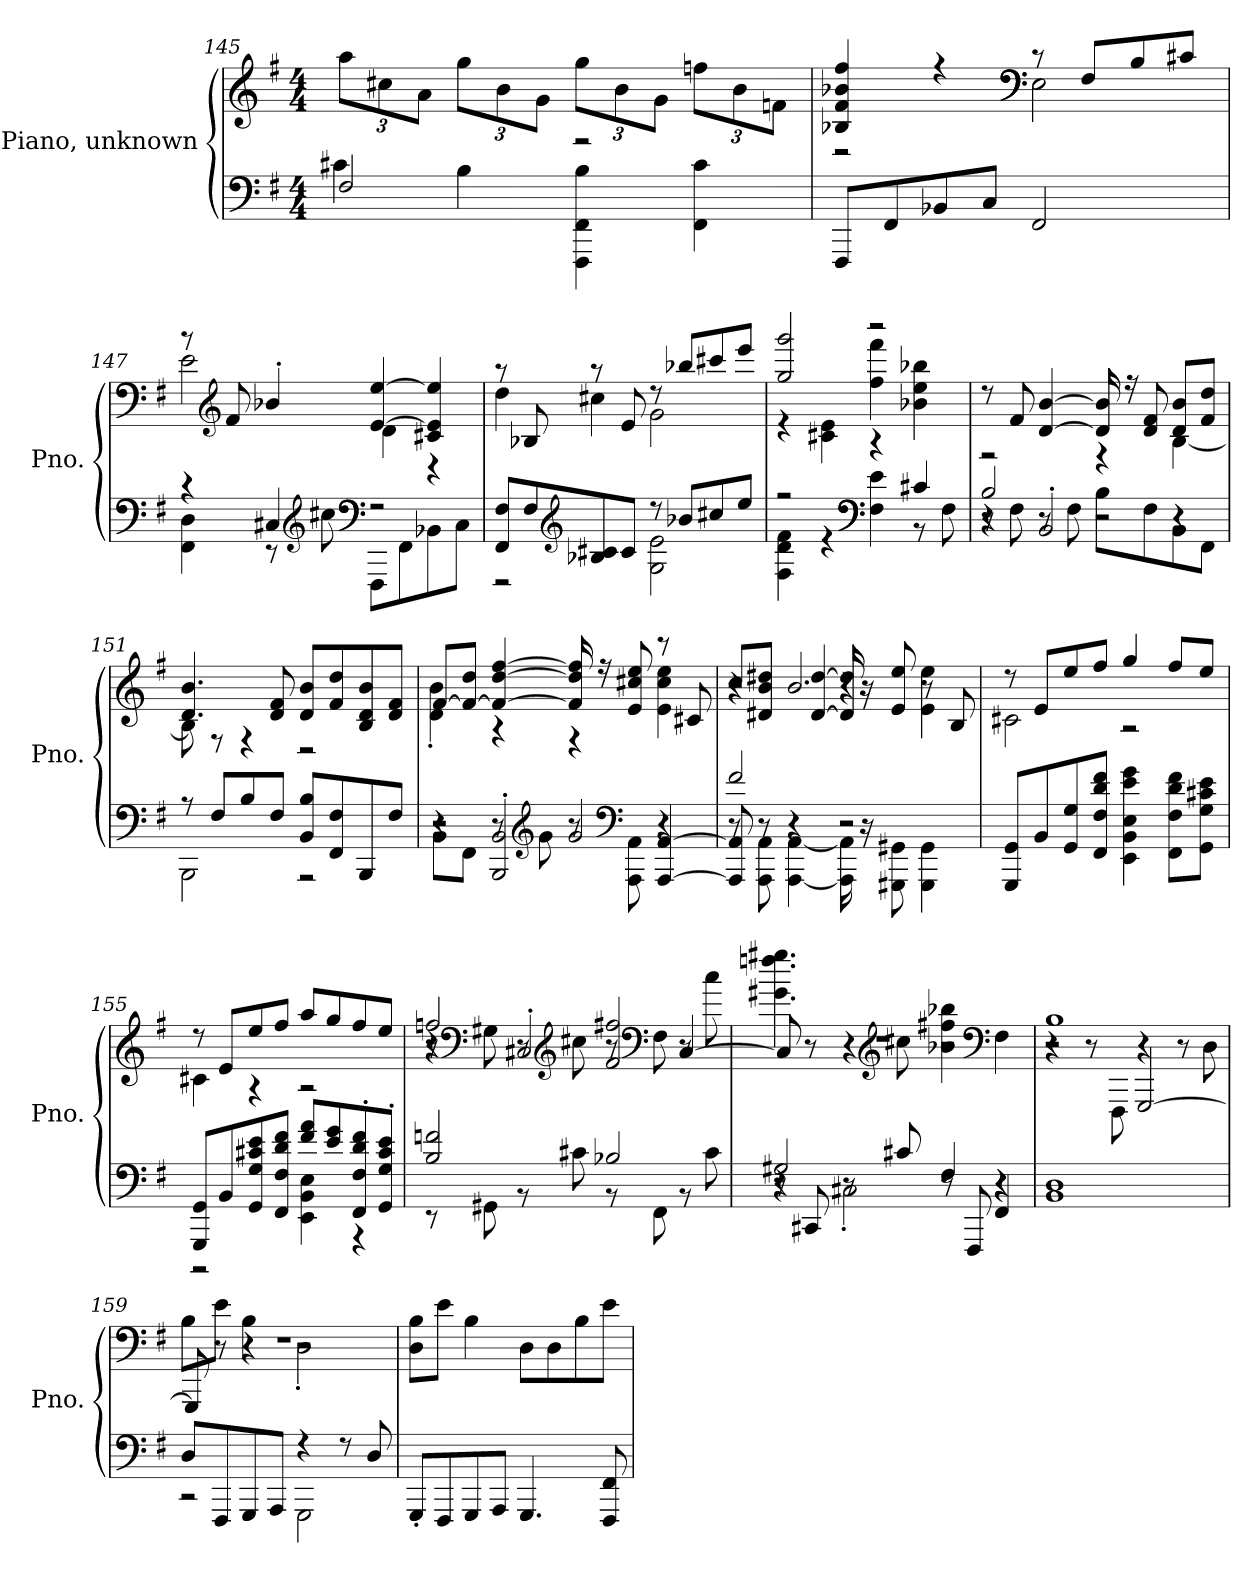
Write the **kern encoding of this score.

**kern	**kern
*part1	*part1
*staff2	*staff1
*I"Piano, unknown	*
*I'Pno.	*
!!LO:LB:g=z
*clefF4	*clefG2
*k[f#]	*k[f#]
*M4/4	*M4/4
=145	=145
*^	*
*	*	*Xbrackettup
2F#/	4c#X\	12aa\L
.	.	12cc#X\
.	.	12a\J
.	4B\	12gg\L
.	.	12b\
.	.	12g\J
2r	4FFF#\ 4FF#\ 4B\	12gg\L
.	.	12b\
.	.	12g\J
.	4FF#\ 4c#\	12ffn\L
.	.	12b\
.	.	12fn\J
*v	*v	*
=146	=146
*	*^
8FFF#/L	4B-X/ 4f#/ 4b-X/ 4ff#/	2r
8FF#/	.	.
8BB-X/	4r	.
8C/J	.	.
*	*clefF4	*
2FF#/	8r	2E\
.	8F#/L	.
.	8B-/	.
.	8c#X/J	.
=147	=147	=147
*^	*	*
4r	4FF#\ 4D\	8r	2e\
*	*	*clefG2	*
.	.	8f#/	.
4C#X/	8r	4b-X'/	.
*clefG2	*	*	*
.	8cc#X\	.	.
*clefF4	*	*	*
2r	8FFF#\L	[4e/ [4ee/	4d\
.	8FF#\	.	.
.	8BB-X\	4c#X/ 4e/] 4ee/]	4r
.	8C#\J	.	.
!!LO:PB:g=z	!!
=148	=148	=148	=148
8FF#/ 8F#/L	2r	8r	4dd\
8F#/	.	8B-X/	.
*clefG2	*	*	*
8B-X/ 8c#X/	.	8r	4cc#X\
8c#/J	.	8e/	.
8r	2G\ 2e\	8r	2g\
8b-X/L	.	8bb-X/L	.
8cc#X/	.	8ccc#X/	.
8ee/J	.	8eee/J	.
=149	=149	=149	=149
2r	4F#\ 4d\ 4f#\	2gg/ 2ggg/	4r
.	4r	.	4c#X\ 4e\
*clefF4	*	*	*
4r	4F#\ 4e\	2r	4ff#\ 4fff#\
4c#X/	8r	.	4b-X\ 4ee\ 4bb-X\
.	8F#\	.	.
=150	=150	=150	=150
*	*^	*	*
2B/	8r	4r	8r	2r
.	8F#\	.	8f#/	.
.	8r	2BB'/	[4d/ [4b/	.
.	8F#\	.	.	.
2r	8B\L	.	16d/] 16b/]	4r
.	.	.	16r	.
.	8F#\	.	8d/ 8f#/	.
.	8BB\	4r	8d/ 8b/L	[4B\
.	8FF#\J	.	8f#/ 8dd/J	.
*	*v	*v	*	*
!!LO:LB:g=z	!!
=151	=151	=151	=151
8r	2BBB\	4.d/ 4.b/	8B\]
8F#/L	.	.	8r
8B/	.	.	4r
8F#/J	.	8d/ 8f#/	.
8BB/ 8B/L	2r	8d/ 8b/L	2r
8FF#/ 8F#/	.	8f#/ 8dd/	.
8BBB/	.	8B/ 8d/ 8b/	.
8F#/J	.	8d/ 8f#/J	.
=152	=152	=152	=152
*	*^	*	*
2r	8BB\L	4r	[8f#/L	4d\' 4b\'
.	8FF#\J	.	8f#/_ 8dd/J	.
.	8r	2BBB/' 2BB/'	4f#/_ [4dd/ [4ff#/	4r
*clefG2	*	*	*	*
.	8g\	.	.	.
2g/	8r	.	16f#/] 16dd/] 16ff#/]	4r
.	.	.	16r	.
*clefF4	*	*	*	*
.	8AAA\ 8AA\	.	8e/ 8cc#X/ 8ee/	.
.	4r	[4AAA/ [4AA/	8r	4e\ 4cc#\ 4ee\
.	.	.	8c#X/	.
=153	=153	=153	=153	=153
*	*	*	*	*^
2f#/	8r	8AAA/] 8AA/]	4r	2r	8cc/L
.	8AAA\ 8AA\	8r	.	.	8d#X/ 8b/ 8dd#X/J
.	[4AAA\ [4AA\	4r	2.b/	.	[4d#/ [4dd#/
2r	16AAA\] 16AA\]	2r	.	4r	16d#/] 16dd#/]
.	16r	.	.	.	16r
.	8GGG#X\ 8GG#X\	.	.	.	8e/ 8ee/
.	4GGG#\ 4GG#\	.	.	4e\ 4ee\	8r
.	.	.	.	.	8B/
*v	*v	*v	*	*	*
*	*	*v	*v
!!LO:LB:g=z
=154	=154	=154
8GGG/ 8GG/L	8r	2c#X\
8BB/	8e/L	.
8GG/ 8G/	8ee/	.
8FF#/ 8F#/ 8d/ 8f#/J	8ff#/J	.
4EE\ 4BB\ 4E\ 4e\ 4g\	4gg/	2r
8FF#\ 8F#\ 8d\ 8f#\L	8ff#/L	.
8GG\ 8G\ 8c#X\ 8e\J	8ee/J	.
=155	=155	=155
*^	*	*
8GGG/ 8GG/L	2r	8r	4c#X\
8BB/	.	8e/L	.
8GG/ 8G/ 8c#X/ 8e/	.	8ee/	4r
8FF#/ 8F#/ 8d/ 8f#/J	.	8ff#/J	.
8f#/ 8a/L	4EE\ 4BB\ 4E\	8aa/L	2r
8e/ 8g/	.	8gg/	.
8FF#/' 8F#/' 8d/' 8f#/'	4r	8ff#/	.
8GG/' 8G/' 8c#/' 8e/'J	.	8ee/J	.
=156	=156	=156	=156
*	*	*	*^
2B/ 2fn/	8r	2ffn/	8r	4r
*	*	*clefF4	*	*
.	8GG#X\	.	8G#X\	.
.	8r	.	8r	2C#X'/
*	*	*clefG2	*	*
.	8c#X\	.	8cc#X\	.
2B-X/	8r	2f#/ 2ff#X/	8r	.
*	*	*clefF4	*	*
.	8FF#\	.	8F#\	.
.	8r	.	8r	[4C#/
.	8c#\	.	8cc#\	.
!!LO:LB:g=z	!!	!!
=157	=157	=157	=157	=157
*	*^	*	*	*
2G#X/	4r	8r	1r	4.g#X\ 4.ffn\ 4.gg#X\	8C#/]
.	.	8CC#X/	.	.	8r
.	2C#X'\	8r	.	.	4r
*	*	*	*clefG2	*	*
.	.	8c#X/	.	8cc#X\	.
4F#/	.	8r	.	4b-X\ 4ff#X\ 4bb-X\	2r
.	.	8FFF#/	.	.	.
*	*	*	*clefF4	*	*
4r	4r	4FF#/	.	4F#\	.
*v	*v	*v	*	*	*
=158	=158	=158	=158
1BB 1D	1B	4r	2r
.	.	8r	.
.	.	8FFF#\	.
.	.	4r	[2GGG/
.	.	8r	.
.	.	8D\	.
=159	=159	=159	=159
*^	*	*	*
8D/L	2r	1r	8B\L	8GGG/]
8FFF#/	.	.	8e\J	8r
8GGG/	.	.	4B\	4r
8AAA/J	.	.	.	.
4r	2GGG\	.	2D'\	2r
8r	.	.	.	.
8D/	.	.	.	.
*v	*v	*	*	*
*	*v	*v	*v
=160	=160
8GGG'/L	8D\ 8B\L
8FFF#/	8e\J
8GGG/	4B\
8AAA/J	.
4.GGG/	8D\L
.	8D\
.	8B\
8FFF#/ 8FF#/	8e\J
=	=
*-	*-
